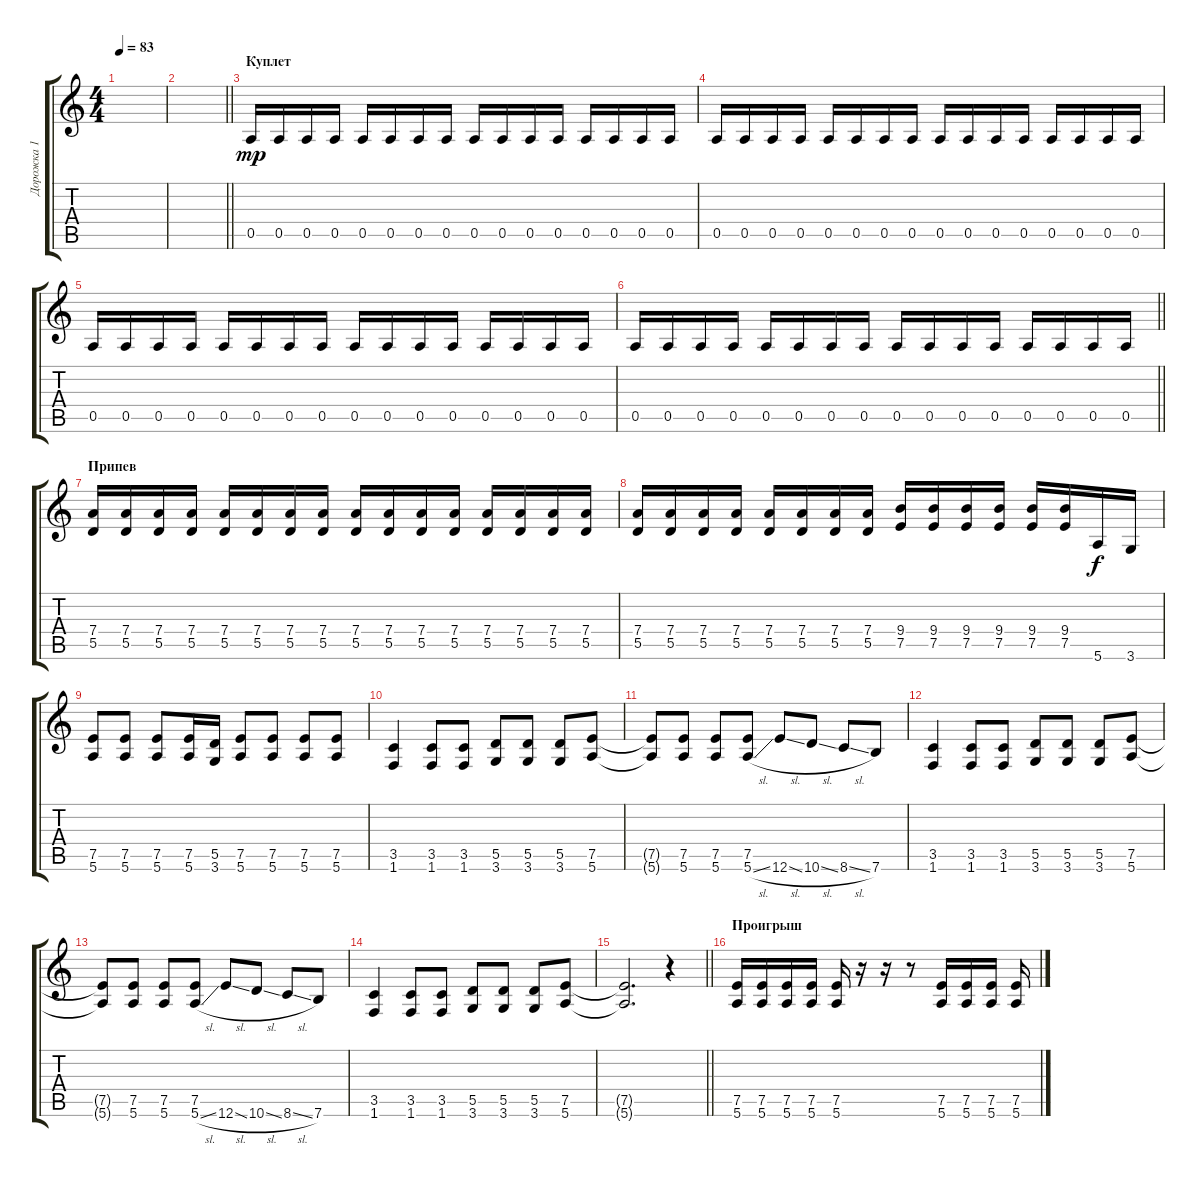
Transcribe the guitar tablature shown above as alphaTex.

\track ("Дорожка 1" "Дорожка 1") {instrument overdrivenguitar}
\staff {score tabs}
\tuning (E4 B3 G3 D3 A2 E2) {hide}
\ts (4 4)
\tempo 83
\clef g2
\ks c
|
\barLineRight lightlight
|
\section ("" "Куплет")
0.5.16{dy mp} 0.5.16 0.5.16 0.5.16 0.5.16 0.5.16 0.5.16 0.5.16 0.5.16 0.5.16 0.5.16 0.5.16 0.5.16 0.5.16 0.5.16 0.5.16 |
0.5.16 0.5.16 0.5.16 0.5.16 0.5.16 0.5.16 0.5.16 0.5.16 0.5.16 0.5.16 0.5.16 0.5.16 0.5.16 0.5.16 0.5.16 0.5.16 |
0.5.16 0.5.16 0.5.16 0.5.16 0.5.16 0.5.16 0.5.16 0.5.16 0.5.16 0.5.16 0.5.16 0.5.16 0.5.16 0.5.16 0.5.16 0.5.16 |
\barLineRight lightlight
0.5.16 0.5.16 0.5.16 0.5.16 0.5.16 0.5.16 0.5.16 0.5.16 0.5.16 0.5.16 0.5.16 0.5.16 0.5.16 0.5.16 0.5.16 0.5.16 |
\section ("" "Припев")
(7.4 5.5).16 (7.4 5.5).16 (7.4 5.5).16 (7.4 5.5).16 (7.4 5.5).16 (7.4 5.5).16 (7.4 5.5).16 (7.4 5.5).16 (7.4 5.5).16 (7.4 5.5).16 (7.4 5.5).16 (7.4 5.5).16 (7.4 5.5).16 (7.4 5.5).16 (7.4 5.5).16 (7.4 5.5).16 |
(7.4 5.5).16 (7.4 5.5).16 (7.4 5.5).16 (7.4 5.5).16 (7.4 5.5).16 (7.4 5.5).16 (7.4 5.5).16 (7.4 5.5).16 (9.4 7.5).16 (9.4 7.5).16 (9.4 7.5).16 (9.4 7.5).16 (9.4 7.5).16 (9.4 7.5).16 5.6.16{dy f} 3.6.16 |
(7.5 5.6).8 (7.5 5.6).8 (7.5 5.6).8 (7.5 5.6).16 (5.5 3.6).16 (7.5 5.6).8 (7.5 5.6).8 (7.5 5.6).8 (7.5 5.6).8 |
(3.5 1.6).4 (3.5 1.6).8 (3.5 1.6).8 (5.5 3.6).8 (5.5 3.6).8 (5.5 3.6).8 (7.5 5.6).8 |
(7.5{t} 5.6{t}).8 (7.5 5.6).8 (7.5 5.6).8 (7.5 5.6{sl}).8 12.6{sl}.8 10.6{sl}.8 8.6{sl}.8 7.6.8 |
(3.5 1.6).4 (3.5 1.6).8 (3.5 1.6).8 (5.5 3.6).8 (5.5 3.6).8 (5.5 3.6).8 (7.5 5.6).8 |
(7.5{t} 5.6{t}).8 (7.5 5.6).8 (7.5 5.6).8 (7.5 5.6{sl}).8 12.6{sl}.8 10.6{sl}.8 8.6{sl}.8 7.6.8 |
(3.5 1.6).4 (3.5 1.6).8 (3.5 1.6).8 (5.5 3.6).8 (5.5 3.6).8 (5.5 3.6).8 (7.5 5.6).8 |
\barLineRight lightlight
(7.5{t} 5.6{t}).2{d} r.4 |
\section ("" "Проигрыш")
(7.5 5.6).16 (7.5 5.6).16 (7.5 5.6).16 (7.5 5.6).16 (7.5 5.6).16 r.16 r.16 r.8 (7.5 5.6).16 (7.5 5.6).16 (7.5 5.6).16 (7.5 5.6).16
